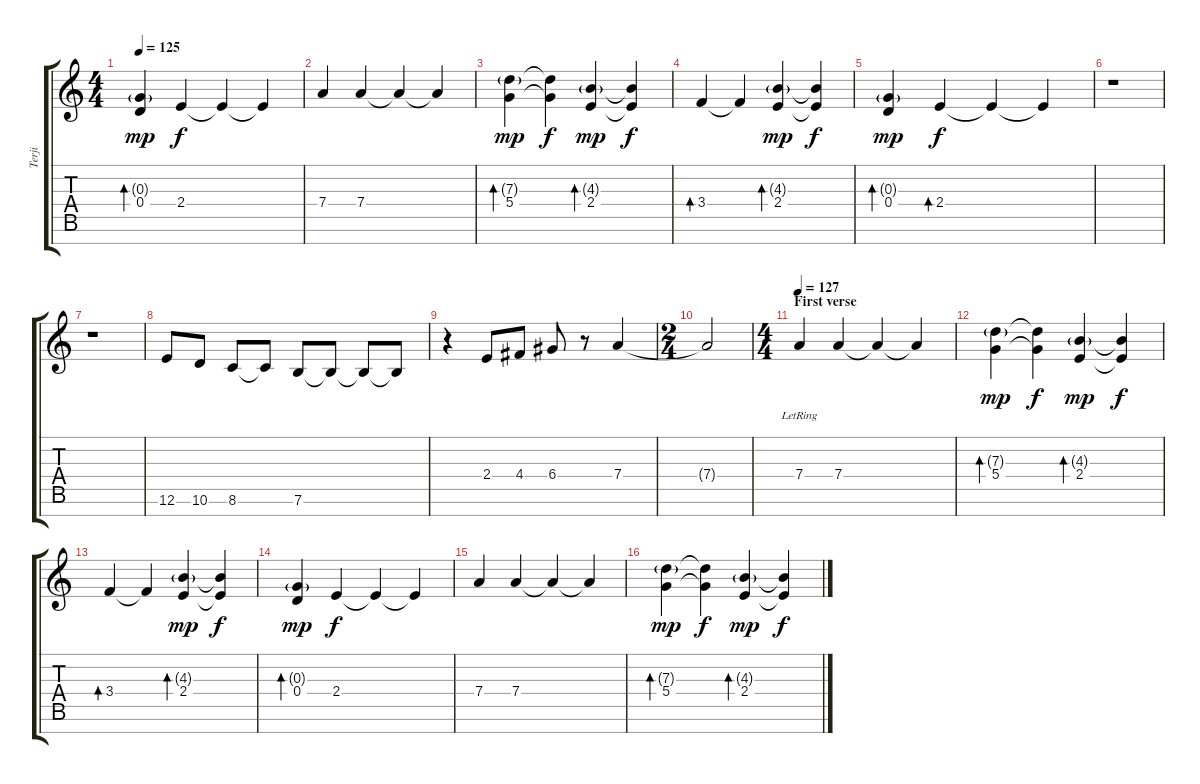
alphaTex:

\track ("Terji" "Terji") {instrument distortionguitar}
\staff {score tabs}
\tuning (E4 B3 G3 D3 A2 E2 B1) {hide}
\ts (4 4)
\tempo 125
\clef g2
\ks c
(0.3{g} 0.4).4{bd 480 dy mp} 2.4.4{dy f} 2.4{t}.4 2.4{t}.4 |
7.4.4 7.4.4 7.4{t}.4 7.4{t}.4 |
(7.3{g} 5.4).4{bd 480 dy mp} (7.3{t} 5.4{t}).4{dy f} (4.3{g} 2.4).4{bd 480 dy mp} (4.3{t} 2.4{t}).4{dy f} |
3.4.4{bd 480} 3.4{t}.4 (4.3{g} 2.4).4{bd 480 dy mp} (4.3{t} 2.4{t}).4{dy f} |
(0.3{g} 0.4).4{bd 480 dy mp} 2.4.4{bd 480 dy f} 2.4{t}.4 2.4{t}.4 |
r.1 |
r.1 |
12.6.8 10.6.8 8.6.8 8.6{t}.8 7.6.8 7.6{t}.8 7.6{t}.8 7.6{t}.8 |
r.4 2.4.8 4.4.8 6.4.8 r.8 7.4.4 |
\ts (2 4)
7.4{t}.2 |
\ts (4 4)
\section ("" "First verse")
\tempo 127
7.4{lr}.4 7.4.4 7.4{t}.4 7.4{t}.4 |
(7.3{g} 5.4).4{bd 480 dy mp} (7.3{t} 5.4{t}).4{dy f} (4.3{g} 2.4).4{bd 480 dy mp} (4.3{t} 2.4{t}).4{dy f} |
3.4.4{bd 480} 3.4{t}.4 (4.3{g} 2.4).4{bd 480 dy mp} (4.3{t} 2.4{t}).4{dy f} |
(0.3{g} 0.4).4{bd 480 dy mp} 2.4.4{dy f} 2.4{t}.4 2.4{t}.4 |
7.4.4 7.4.4 7.4{t}.4 7.4{t}.4 |
(7.3{g} 5.4).4{bd 480 dy mp} (7.3{t} 5.4{t}).4{dy f} (4.3{g} 2.4).4{bd 480 dy mp} (4.3{t} 2.4{t}).4{dy f}
